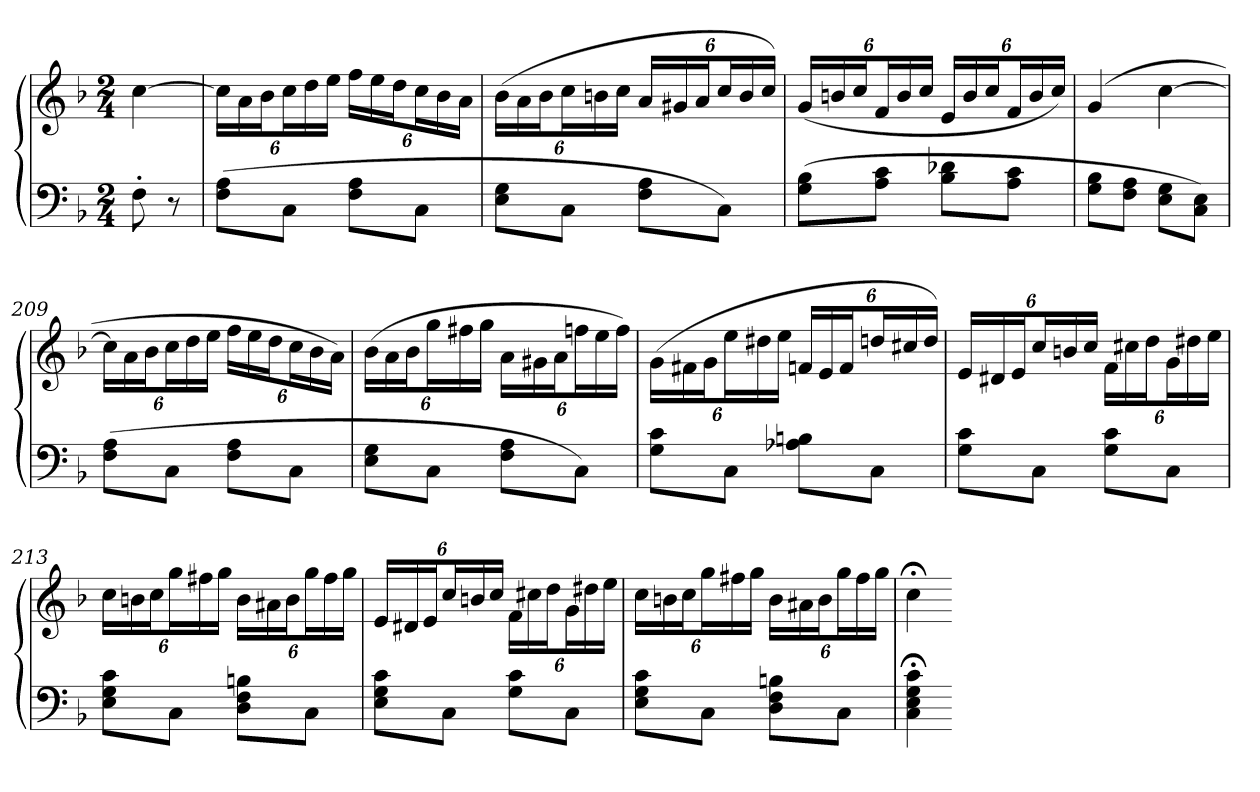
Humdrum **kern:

**kern	**kern
*part1	*part1
*staff2	*staff1
*clefF4	*clefG2
*k[b-]	*k[b-]
*F:	*F:
*M2/4	*M2/4
=	=
8F'	[4cc
8r	.
=205	=205
(8F 8AL	24ccLL]
.	24a
.	24b-J
8CJ	24ccL
.	24dd
.	24eeJJ
8F 8AL	24ffLL
.	24ee
.	24ddJ
8CJ	24ccL
.	24b-
.	24aJJ
=206	=206
8E 8GL	(24b-LL
.	24a
.	24b-J
8CJ	24ccL
.	24bn
.	24ccJJ
8F 8AL	24aLL
.	24g#X
.	24aJ
8CJ)	24ccL
.	24b
.	24ccJJ)
=207	=207
(8G 8B-L	(24gLL
.	24bn
.	24ccJ
8A 8cJ	24fL
.	24b
.	24ccJJ
8B- 8d-XL	24eLL
.	24b
.	24ccJ
8A 8cJ	24fL
.	24b
.	24ccJJ)
=208	=208
8G 8B-L	(4g
8F 8AJ	.
8E 8GL	[4cc
8C 8EJ)	.
=209	=209
(8F 8AL	24ccLL]
.	24a
.	24b-J
8CJ	24ccL
.	24dd
.	24eeJJ
8F 8AL	24ffLL
.	24ee
.	24ddJ
8CJ	24ccL
.	24b-
.	24aJJ)
=210	=210
8E 8GL	(24b-LL
.	24a
.	24b-J
8CJ	24ggL
.	24ff#X
.	24ggJJ
8F 8AL	24aLL
.	24g#X
.	24aJ
8CJ)	24ffnL
.	24ee
.	24ffJJ)
=211	=211
8G 8cL	(24gLL
.	24f#X
.	24gJ
8CJ	24eeL
.	24dd#X
.	24eeJJ
8A-X 8BnL	24fnLL
.	24e
.	24fJ
8CJ	24ddnL
.	24cc#X
.	24ddJJ)
=212	=212
8G 8cL	24eLL
.	24d#X
.	24eJ
8CJ	24ccL
.	24bn
.	24ccJJ
8G 8cL	24fLL
.	24cc#X
.	24ddJ
8CJ	24gL
.	24dd#X
.	24eeJJ
=213	=213
8E 8G 8cL	24ccLL
.	24bn
.	24ccJ
8CJ	24ggL
.	24ff#X
.	24ggJJ
8D 8F 8BnL	24bLL
.	24a#X
.	24bJ
8CJ	24ggL
.	24ff#
.	24ggJJ
=214	=214
8E 8G 8cL	24eLL
.	24d#X
.	24eJ
8CJ	24ccL
.	24bn
.	24ccJJ
8G 8cL	24fLL
.	24cc#X
.	24ddJ
8CJ	24gL
.	24dd#X
.	24eeJJ
=215	=215
8E 8G 8cL	24ccLL
.	24bn
.	24ccJ
8CJ	24ggL
.	24ff#X
.	24ggJJ
8D 8F 8BnL	24bLL
.	24a#X
.	24bJ
8CJ	24ggL
.	24ff#
.	24ggJJ
=216	=216
4C;< 4E;< 4G;< 4c;<	4cc;<
=-	=-
*-	*-
